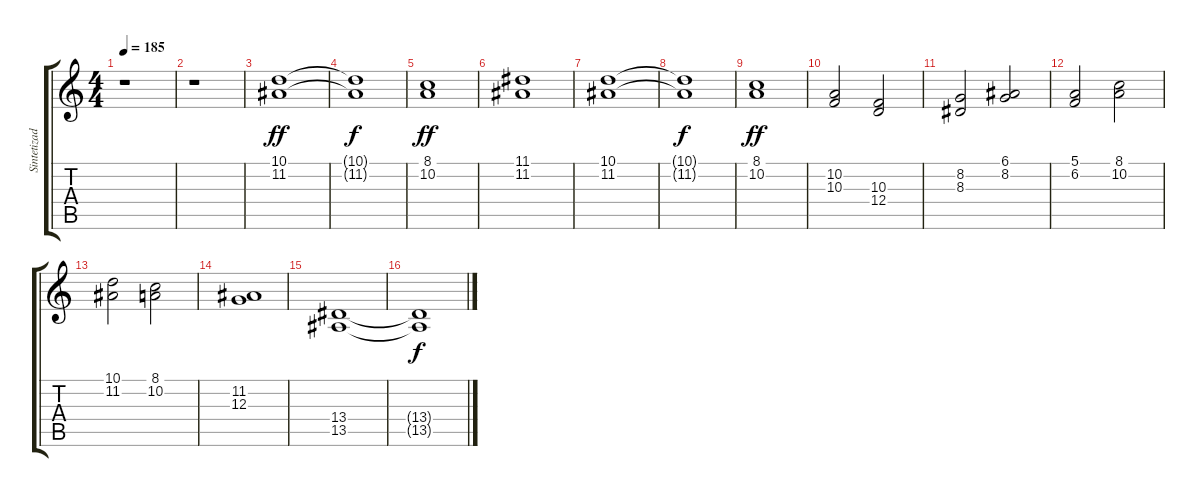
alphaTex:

\track ("Sintetizador 1" "Sintetizad") {instrument lead2sawtooth}
\staff {score tabs}
\tuning (E4 B3 G3 D3 A2 E2) {hide}
\ts (4 4)
\tempo 185
\clef g2
\ks c
r.1{dy mf} |
r.1 |
(10.1 11.2).1{dy ff} |
(10.1{t} 11.2{t}).1{dy f} |
(8.1 10.2).1{dy ff} |
(11.1 11.2).1 |
(10.1 11.2).1 |
(10.1{t} 11.2{t}).1{dy f} |
(8.1 10.2).1{dy ff} |
(10.2 10.3).2 (10.3 12.4).2 |
(8.2 8.3).2 (6.1 8.2).2 |
(5.1 6.2).2 (8.1 10.2).2 |
(10.1 11.2).2 (8.1 10.2).2 |
(11.2 12.3).1 |
(13.4 13.5).1 |
(13.4{t} 13.5{t}).1{dy f}
